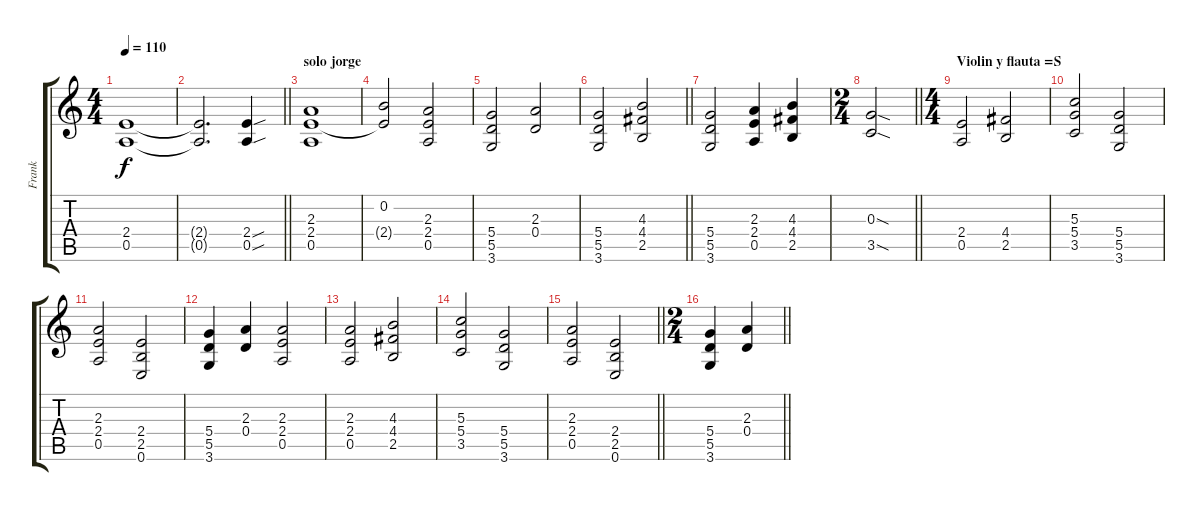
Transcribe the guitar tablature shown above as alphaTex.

\track ("Frank" "Frank") {instrument distortionguitar}
\staff {score tabs}
\tuning (E4 B3 G3 D3 A2 E2) {hide}
\ts (4 4)
\tempo 110
\clef g2
\ks c
(2.4{t} 0.5{t}).1{dy f} |
\barLineRight lightlight
(2.4{t} 0.5{t}).2{d} (2.4{sou} 0.5{sou}).4{volume 14} |
\section ("" "solo jorge")
(2.3 2.4 0.5).1 |
(0.2 2.4{t}).2 (2.3 2.4 0.5).2 |
(5.4 5.5 3.6).2 (2.3 0.4).2 |
\barLineRight lightlight
(5.4 5.5 3.6).2 (4.3 4.4 2.5).2 |
(5.4 5.5 3.6).2 (2.3 2.4 0.5).4 (4.3 4.4 2.5).4 |
\ts (2 4)
\barLineRight lightlight
(0.3{sod} 3.5{sod}).2 |
\ts (4 4)
\section ("" "Violin y flauta =S")
(2.4 0.5).2 (4.4 2.5).2 |
(5.3 5.4 3.5).2 (5.4 5.5 3.6).2 |
(2.3 2.4 0.5).2 (2.4 2.5 0.6).2 |
(5.4 5.5 3.6).4 (2.3 0.4).4 (2.3 2.4 0.5).2 |
(2.3 2.4 0.5).2 (4.3 4.4 2.5).2 |
(5.3 5.4 3.5).2 (5.4 5.5 3.6).2 |
\barLineRight lightlight
(2.3 2.4 0.5).2 (2.4 2.5 0.6).2 |
\ts (2 4)
\barLineRight lightlight
(5.4 5.5 3.6).4 (2.3 0.4).4
